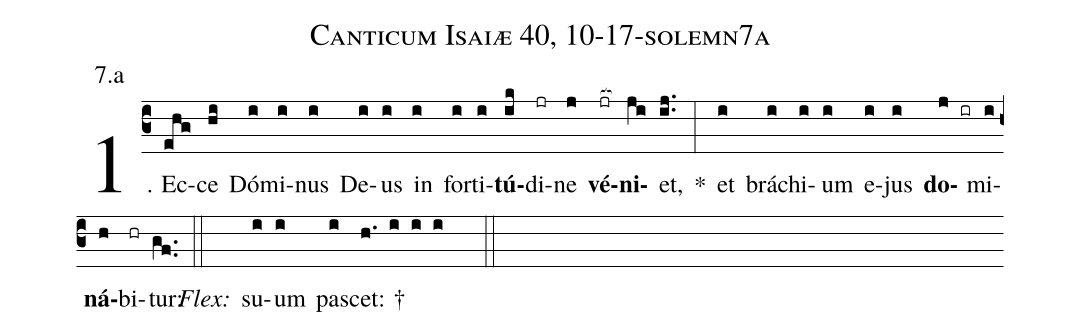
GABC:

name: Canticum Isaiæ 40, 10-17-solemn7a;
annotation: 7.a;
%%
(c3)1. Ec(ehg)ce(hi) Dó(i)mi(i)nus(i) De(i)us(i) in(i) for(i)ti(i)<b>tú</b>(ik)di(jr)ne(j) <b>vé</b>(jr[ocb:1{])<b>ni</b>(ji[ocb:0}])et,(ij..) *(:) et(i) brá(i)chi(i)um(i) e(i)jus(i) <b>do</b>(j ir)mi(i)<b>ná</b>(h)bi(hr)tur:(gf..) (::)
<i>Flex:</i>()  su(i)um(i) pa(i)scet: †(h. i i i  ::)
